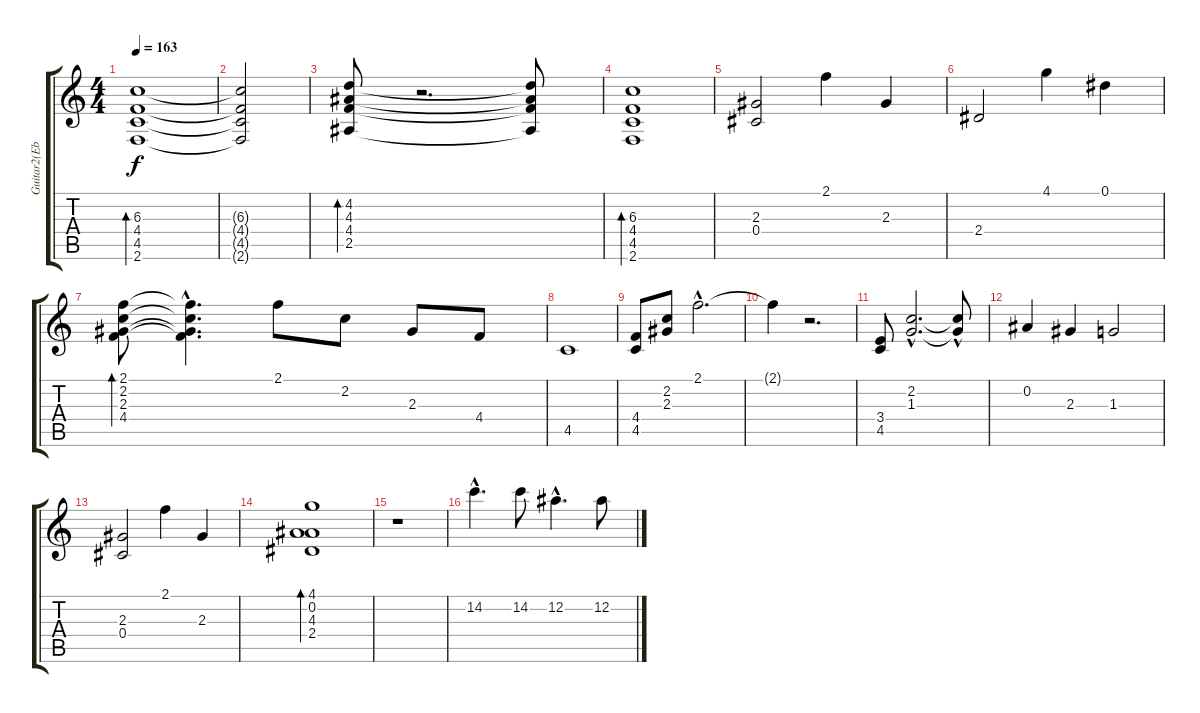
\track ("Guitar2(Eb-tuning)" "Guitar2(Eb") {instrument overdrivenguitar}
\staff {score tabs}
\tuning (Eb4 Bb3 Gb3 Db3 Ab2 Eb2) {hide}
\ts (4 4)
\tempo 163
\clef g2
\ks c
(6.3 4.4 4.5 2.6).1{bd 480 dy f volume 8 instrument electricguitarclean} |
(6.3{t} 4.4{t} 4.5{t} 2.6{t}).2 |
(4.2 4.3 4.4 2.5).8{bd 480} r.2{d} (4.2{t} 4.3{t} 4.4{t} 2.5{t}).8 |
(6.3 4.4 4.5 2.6).1{bd 480 volume 7 instrument electricguitarclean} |
(2.3 0.4).2 2.1.4 2.3.4 |
2.4.2 4.1.4 0.1.4 |
(2.1 2.2 2.3 4.4).8{bd 480} (2.1{hac t} 2.2{hac t} 2.3{hac t} 4.4{hac t}).4{d} 2.1.8 2.2.8 2.3.8 4.4.8 |
4.5.1 |
(4.4 4.5).8 (2.2 2.3).8 2.1{hac}.2{d} |
2.1{t}.4 r.2{d} |
(3.4 4.5).8 (2.2{hac} 1.3{hac}).2{d} (2.2{hac t} 1.3{t}).8 |
0.2.4 2.3.4 1.3.2 |
(2.3 0.4).2 2.1.4 2.3.4 |
(4.1 0.2 4.3 2.4).1{bd 480} |
r.1 |
14.2{hac}.4{d volume 13 instrument overdrivenguitar} 14.2.8 12.2{hac}.4{d} 12.2.8
